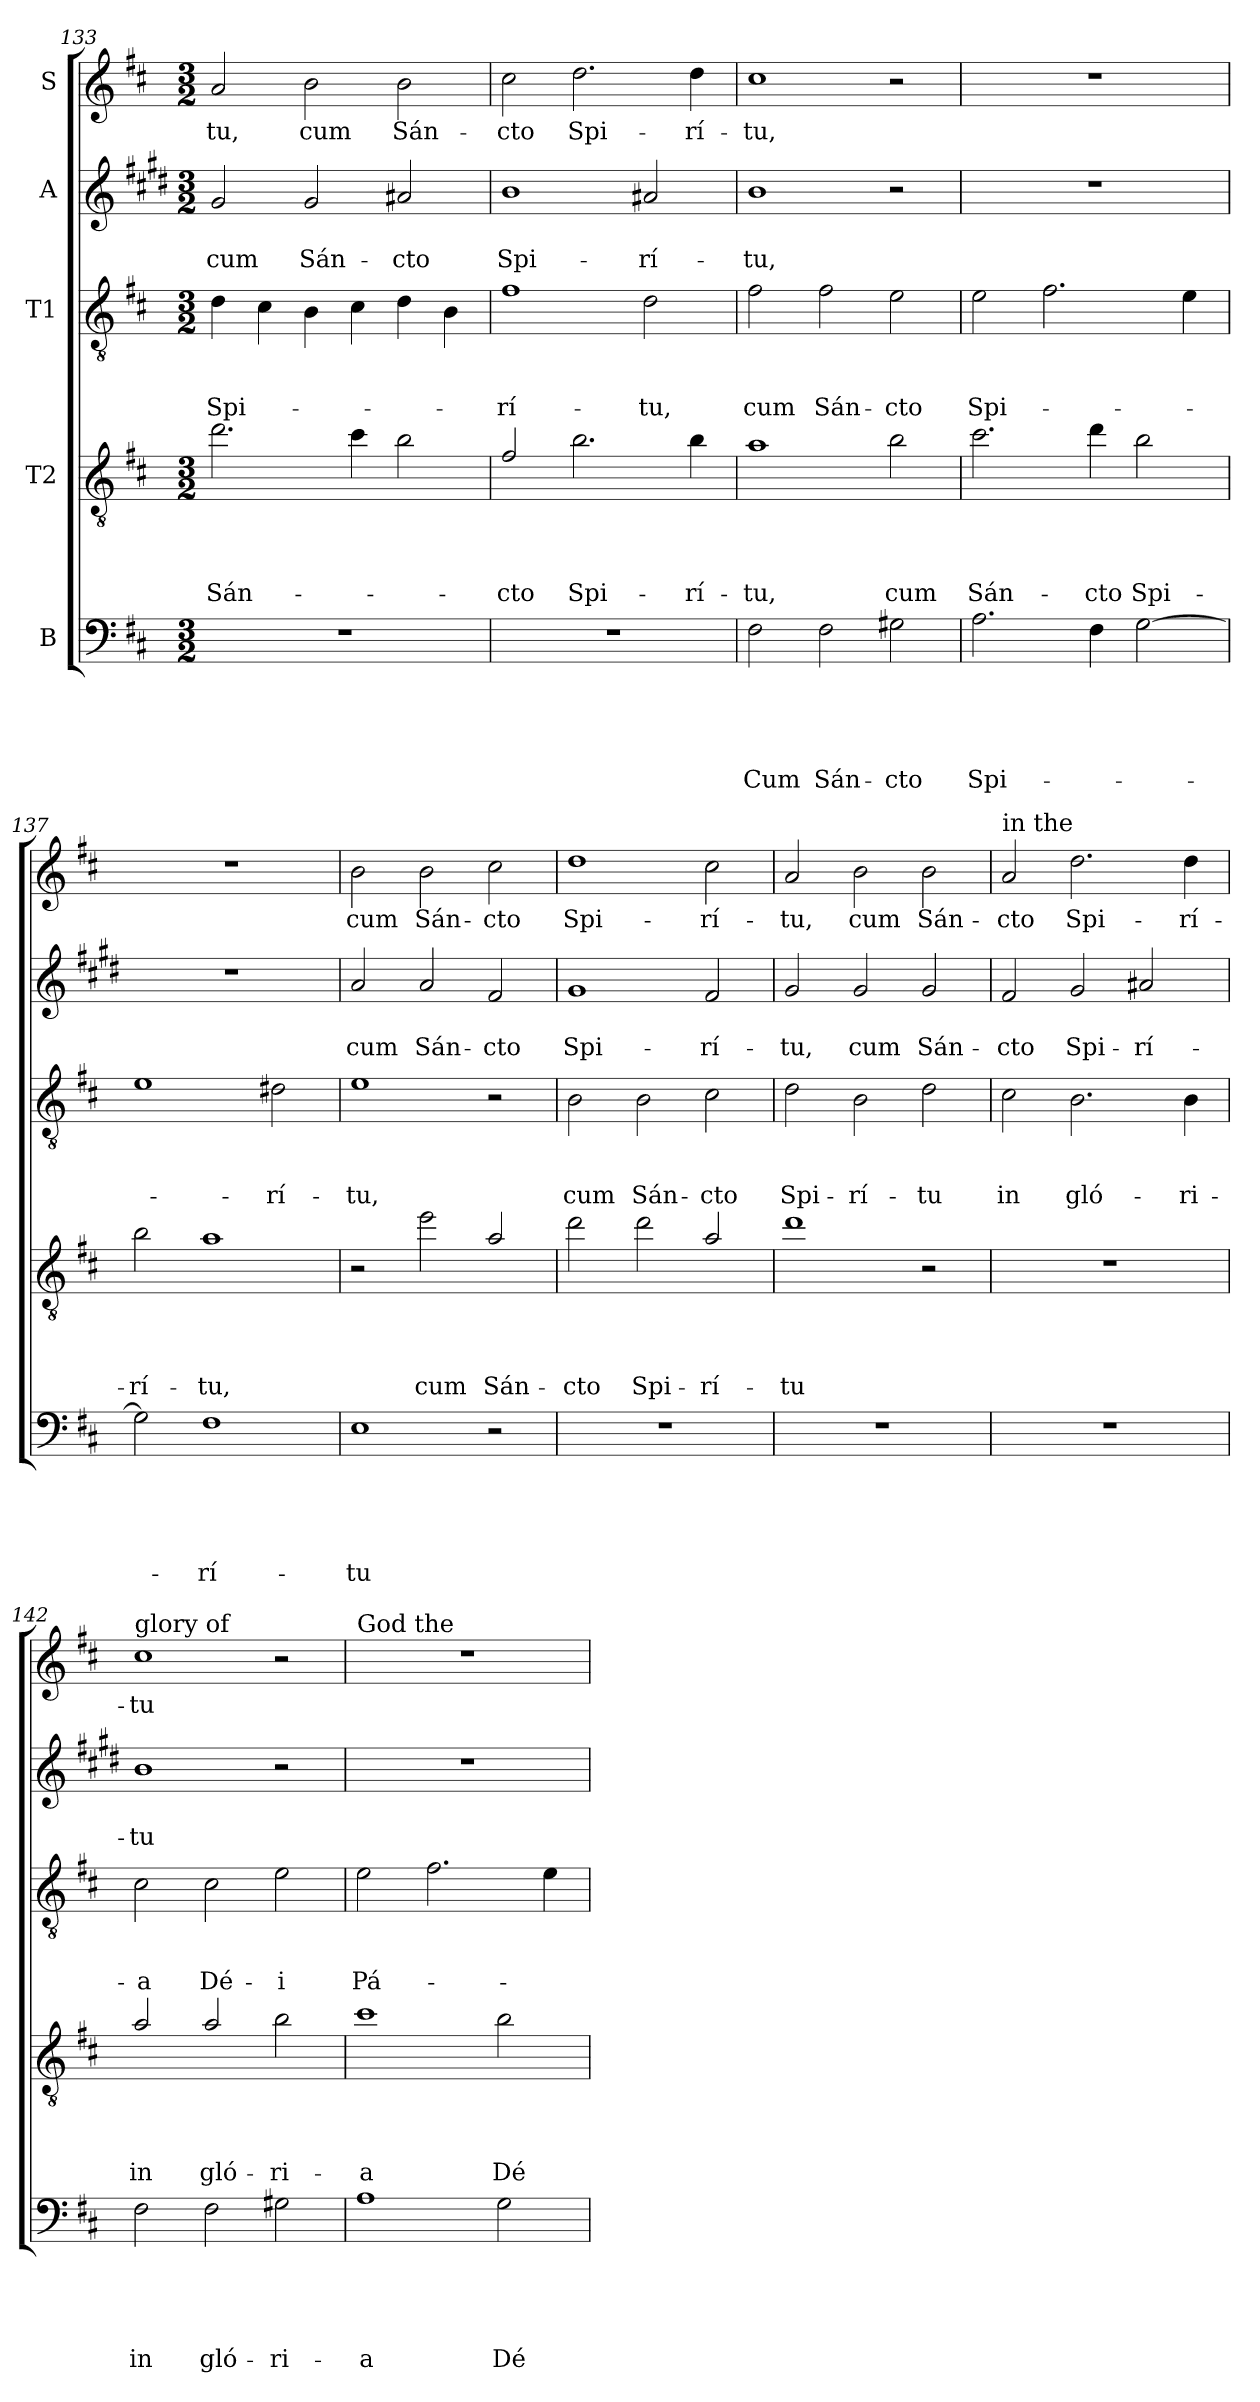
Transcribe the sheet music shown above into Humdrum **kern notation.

**kern	**text	**text	**text	**text	**text	**kern	**text	**text	**text	**text	**kern	**text	**text	**text	**kern	**text	**text	**kern	**text
*part5	*part5	*part5	*part5	*part5	*part5	*part4	*part4	*part4	*part4	*part4	*part3	*part3	*part3	*part3	*part2	*part2	*part2	*part1	*part1
*staff5	*staff5	*staff5	*staff5	*staff5	*staff5	*staff4	*staff4	*staff4	*staff4	*staff4	*staff3	*staff3	*staff3	*staff3	*staff2	*staff2	*staff2	*staff1	*staff1
*I"B	*	*	*	*	*	*I"T2	*	*	*	*	*I"T1	*	*	*	*I"A	*	*	*I"S	*
*clefF4	*	*	*	*	*	*clefGv2	*	*	*	*	*clefGv2	*	*	*	*clefG2	*	*	*clefG2	*
*	*	*	*	*	*	*ITrd8c14	*	*	*	*	*	*	*	*	*ITrd1c2	*	*	*	*
*k[f#c#]	*	*	*	*	*	*k[f#c#]	*	*	*	*	*k[f#c#]	*	*	*	*k[f#c#]	*	*	*k[f#c#]	*
*D:	*	*	*	*	*	*D:	*	*	*	*	*D:	*	*	*	*D:	*	*	*D:	*
*M3/2	*	*	*	*	*	*M3/2	*	*	*	*	*M3/2	*	*	*	*M3/2	*	*	*M3/2	*
=133	=133	=133	=133	=133	=133	=133	=133	=133	=133	=133	=133	=133	=133	=133	=133	=133	=133	=133	=133
!	!	!	!	!	!	!	!	!	!	!LO:LY:b	!	!	!	!LO:LY:b	!	!	!LO:LY:b	!	!LO:LY:b
1.r	.	.	.	.	.	2.d\	.	.	.	Sán-	4d\	.	.	Spi-	2f#/	.	cum	2a/	-tu,
.	.	.	.	.	.	.	.	.	.	.	4c#\	.	.	.	.	.	.	.	.
!	!	!	!	!	!	!	!	!	!	!	!	!	!	!	!	!	!LO:LY:b	!	!LO:LY:b
.	.	.	.	.	.	.	.	.	.	.	4B\	.	.	.	2f#/	.	Sán-	2b\	cum
.	.	.	.	.	.	4c#\	.	.	.	.	4c#\	.	.	.	.	.	.	.	.
!	!	!	!	!	!	!	!	!	!	!	!	!	!	!	!	!	!LO:LY:b	!	!LO:LY:b
.	.	.	.	.	.	2B\	.	.	.	.	4d\	.	.	.	2g#X/	.	-cto	2b\	Sán-
.	.	.	.	.	.	.	.	.	.	.	4B\	.	.	.	.	.	.	.	.
!!LO:LB:g=z
=134	=134	=134	=134	=134	=134	=134	=134	=134	=134	=134	=134	=134	=134	=134	=134	=134	=134	=134	=134
!	!	!	!	!	!	!	!	!	!	!LO:LY:b	!	!	!	!LO:LY:b	!	!	!LO:LY:b	!	!LO:LY:b
1.r	.	.	.	.	.	2F#/	.	.	.	-cto	1f#	.	.	-rí-	1a	.	Spi-	2cc#\	-cto
!	!	!	!	!	!	!	!	!	!	!LO:LY:b	!	!	!	!	!	!	!	!	!LO:LY:b
.	.	.	.	.	.	2.B\	.	.	.	Spi-	.	.	.	.	.	.	.	2.dd\	Spi-
!	!	!	!	!	!	!	!	!	!	!	!	!	!	!LO:LY:b	!	!	!LO:LY:b	!	!
.	.	.	.	.	.	.	.	.	.	.	2d\	.	.	-tu,	2g#/	.	-rí-	.	.
!	!	!	!	!	!	!	!	!	!	!LO:LY:b	!	!	!	!	!	!	!	!	!LO:LY:b
.	.	.	.	.	.	4B\	.	.	.	-rí-	.	.	.	.	.	.	.	4dd\	-rí-
=135	=135	=135	=135	=135	=135	=135	=135	=135	=135	=135	=135	=135	=135	=135	=135	=135	=135	=135	=135
!	!	!	!	!	!LO:LY:b	!	!	!	!	!LO:LY:b	!	!	!	!LO:LY:b	!	!	!LO:LY:b	!	!LO:LY:b
2F#\	.	.	.	.	Cum	1A	.	.	.	-tu,	2f#\	.	.	cum	1a	.	-tu,	1cc#	-tu,
!	!	!	!	!	!LO:LY:b	!	!	!	!	!	!	!	!	!LO:LY:b	!	!	!	!	!
2F#\	.	.	.	.	Sán-	.	.	.	.	.	2f#\	.	.	Sán-	.	.	.	.	.
!	!	!	!	!	!LO:LY:b	!	!	!	!	!LO:LY:b	!	!	!	!LO:LY:b	!	!	!	!	!
2G#X\	.	.	.	.	-cto	2B\	.	.	.	cum	2e\	.	.	-cto	2r	.	.	2r	.
=136	=136	=136	=136	=136	=136	=136	=136	=136	=136	=136	=136	=136	=136	=136	=136	=136	=136	=136	=136
!	!	!	!	!	!LO:LY:b	!	!	!	!	!LO:LY:b	!	!	!	!LO:LY:b	!	!	!	!	!
2.A\	.	.	.	.	Spi-	2.c#\	.	.	.	Sán-	2e\	.	.	Spi-	1.r	.	.	1.r	.
.	.	.	.	.	.	.	.	.	.	.	2.f#\	.	.	.	.	.	.	.	.
!	!	!	!	!	!	!	!	!	!	!LO:LY:b	!	!	!	!	!	!	!	!	!
4F#\	.	.	.	.	.	4d\	.	.	.	-cto	.	.	.	.	.	.	.	.	.
!	!	!	!	!	!	!	!	!	!	!LO:LY:b	!	!	!	!	!	!	!	!	!
[2G\	.	.	.	.	.	2B\	.	.	.	Spi-	.	.	.	.	.	.	.	.	.
.	.	.	.	.	.	.	.	.	.	.	4e\	.	.	.	.	.	.	.	.
=137	=137	=137	=137	=137	=137	=137	=137	=137	=137	=137	=137	=137	=137	=137	=137	=137	=137	=137	=137
!	!	!	!	!	!	!	!	!	!	!LO:LY:b	!	!	!	!	!	!	!	!	!
2G\]	.	.	.	.	.	2B\	.	.	.	-rí-	1e	.	.	.	1.r	.	.	1.r	.
!	!	!	!	!	!LO:LY:b	!	!	!	!	!LO:LY:b	!	!	!	!	!	!	!	!	!
1F#	.	.	.	.	-rí-	1A	.	.	.	-tu,	.	.	.	.	.	.	.	.	.
!	!	!	!	!	!	!	!	!	!	!	!	!	!	!LO:LY:b	!	!	!	!	!
.	.	.	.	.	.	.	.	.	.	.	2d#\	.	.	-rí-	.	.	.	.	.
=138	=138	=138	=138	=138	=138	=138	=138	=138	=138	=138	=138	=138	=138	=138	=138	=138	=138	=138	=138
!	!	!	!	!	!LO:LY:b	!	!	!	!	!	!	!	!	!LO:LY:b	!	!	!LO:LY:b	!	!LO:LY:b
1E	.	.	.	.	-tu	2r	.	.	.	.	1e	.	.	-tu,	2g/	.	cum	2b\	cum
!	!	!	!	!	!	!	!	!	!	!LO:LY:b	!	!	!	!	!	!	!LO:LY:b	!	!LO:LY:b
.	.	.	.	.	.	2e\	.	.	.	cum	.	.	.	.	2g/	.	Sán-	2b\	Sán-
!	!	!	!	!	!	!	!	!	!	!LO:LY:b	!	!	!	!	!	!	!LO:LY:b	!	!LO:LY:b
2r	.	.	.	.	.	2A/	.	.	.	Sán-	2r	.	.	.	2e/	.	-cto	2cc#\	-cto
!!LO:PB:g=z
=139	=139	=139	=139	=139	=139	=139	=139	=139	=139	=139	=139	=139	=139	=139	=139	=139	=139	=139	=139
!	!	!	!	!	!	!	!	!	!	!LO:LY:b	!	!	!	!LO:LY:b	!	!	!LO:LY:b	!	!LO:LY:b
1.r	.	.	.	.	.	2d\	.	.	.	-cto	2B\	.	.	cum	1f#	.	Spi-	1dd	Spi-
!	!	!	!	!	!	!	!	!	!	!LO:LY:b	!	!	!	!LO:LY:b	!	!	!	!	!
.	.	.	.	.	.	2d\	.	.	.	Spi-	2B\	.	.	Sán-	.	.	.	.	.
!	!	!	!	!	!	!	!	!	!	!LO:LY:b	!	!	!	!LO:LY:b	!	!	!LO:LY:b	!	!LO:LY:b
.	.	.	.	.	.	2A/	.	.	.	-rí-	2c#\	.	.	-cto	2e/	.	-rí-	2cc#\	-rí-
=140	=140	=140	=140	=140	=140	=140	=140	=140	=140	=140	=140	=140	=140	=140	=140	=140	=140	=140	=140
!	!	!	!	!	!	!	!	!	!	!LO:LY:b	!	!	!	!LO:LY:b	!	!	!LO:LY:b	!	!LO:LY:b
1.r	.	.	.	.	.	1d	.	.	.	-tu	2d\	.	.	Spi-	2f#/	.	-tu,	2a/	-tu,
!	!	!	!	!	!	!	!	!	!	!	!	!	!	!LO:LY:b	!	!	!LO:LY:b	!	!LO:LY:b
.	.	.	.	.	.	.	.	.	.	.	2B\	.	.	-rí-	2f#/	.	cum	2b\	cum
!	!	!	!	!	!	!	!	!	!	!	!	!	!	!LO:LY:b	!	!	!LO:LY:b	!	!LO:LY:b
.	.	.	.	.	.	2r	.	.	.	.	2d\	.	.	-tu	2f#/	.	Sán-	2b\	Sán-
=141	=141	=141	=141	=141	=141	=141	=141	=141	=141	=141	=141	=141	=141	=141	=141	=141	=141	=141	=141
!	!	!	!	!	!	!	!	!	!	!	!	!	!	!	!	!	!	!LO:TX:a:t=in the	!
!	!	!	!	!	!	!	!	!	!	!	!	!	!	!LO:LY:b	!	!	!LO:LY:b	!	!LO:LY:b
1.r	.	.	.	.	.	1.r	.	.	.	.	2c#\	.	.	in	2e/	.	-cto	2a/	-cto
!	!	!	!	!	!	!	!	!	!	!	!	!	!	!LO:LY:b	!	!	!LO:LY:b	!	!LO:LY:b
.	.	.	.	.	.	.	.	.	.	.	2.B\	.	.	gló-	2f#/	.	Spi-	2.dd\	Spi-
!	!	!	!	!	!	!	!	!	!	!	!	!	!	!	!	!	!LO:LY:b	!	!
.	.	.	.	.	.	.	.	.	.	.	.	.	.	.	2g#X/	.	-rí-	.	.
!	!	!	!	!	!	!	!	!	!	!	!	!	!	!LO:LY:b	!	!	!	!	!LO:LY:b
.	.	.	.	.	.	.	.	.	.	.	4B\	.	.	-ri-	.	.	.	4dd\	-rí-
=142	=142	=142	=142	=142	=142	=142	=142	=142	=142	=142	=142	=142	=142	=142	=142	=142	=142	=142	=142
!	!	!	!	!	!	!	!	!	!	!	!	!	!	!	!	!	!	!LO:TX:a:t=glory of	!
!	!	!	!	!	!LO:LY:b	!	!	!	!	!LO:LY:b	!	!	!	!LO:LY:b	!	!	!LO:LY:b	!	!LO:LY:b
2F#\	.	.	.	.	in	2A/	.	.	.	in	2c#\	.	.	-a	1a	.	-tu	1cc#	-tu
!	!	!	!	!	!LO:LY:b	!	!	!	!	!LO:LY:b	!	!	!	!LO:LY:b	!	!	!	!	!
2F#\	.	.	.	.	gló-	2A/	.	.	.	gló-	2c#\	.	.	Dé-	.	.	.	.	.
!	!	!	!	!	!LO:LY:b	!	!	!	!	!LO:LY:b	!	!	!	!LO:LY:b	!	!	!	!	!
2G#X\	.	.	.	.	-ri-	2B\	.	.	.	-ri-	2e\	.	.	-i	2r	.	.	2r	.
=143	=143	=143	=143	=143	=143	=143	=143	=143	=143	=143	=143	=143	=143	=143	=143	=143	=143	=143	=143
!	!	!	!	!	!	!	!	!	!	!	!	!	!	!	!	!	!	!LO:TX:a:t=God the	!
!	!	!	!	!	!LO:LY:b	!	!	!	!	!LO:LY:b	!	!	!	!LO:LY:b	!	!	!	!	!
1A	.	.	.	.	-a	1c#	.	.	.	-a	2e\	.	.	Pá-	1.r	.	.	1.r	.
.	.	.	.	.	.	.	.	.	.	.	2.f#\	.	.	.	.	.	.	.	.
!	!	!	!	!	!LO:LY:b	!	!	!	!	!LO:LY:b	!	!	!	!	!	!	!	!	!
2G\	.	.	.	.	Dé-	2B\	.	.	.	Dé-	.	.	.	.	.	.	.	.	.
.	.	.	.	.	.	.	.	.	.	.	4e\	.	.	.	.	.	.	.	.
=	=	=	=	=	=	=	=	=	=	=	=	=	=	=	=	=	=	=	=
*-	*-	*-	*-	*-	*-	*-	*-	*-	*-	*-	*-	*-	*-	*-	*-	*-	*-	*-	*-
